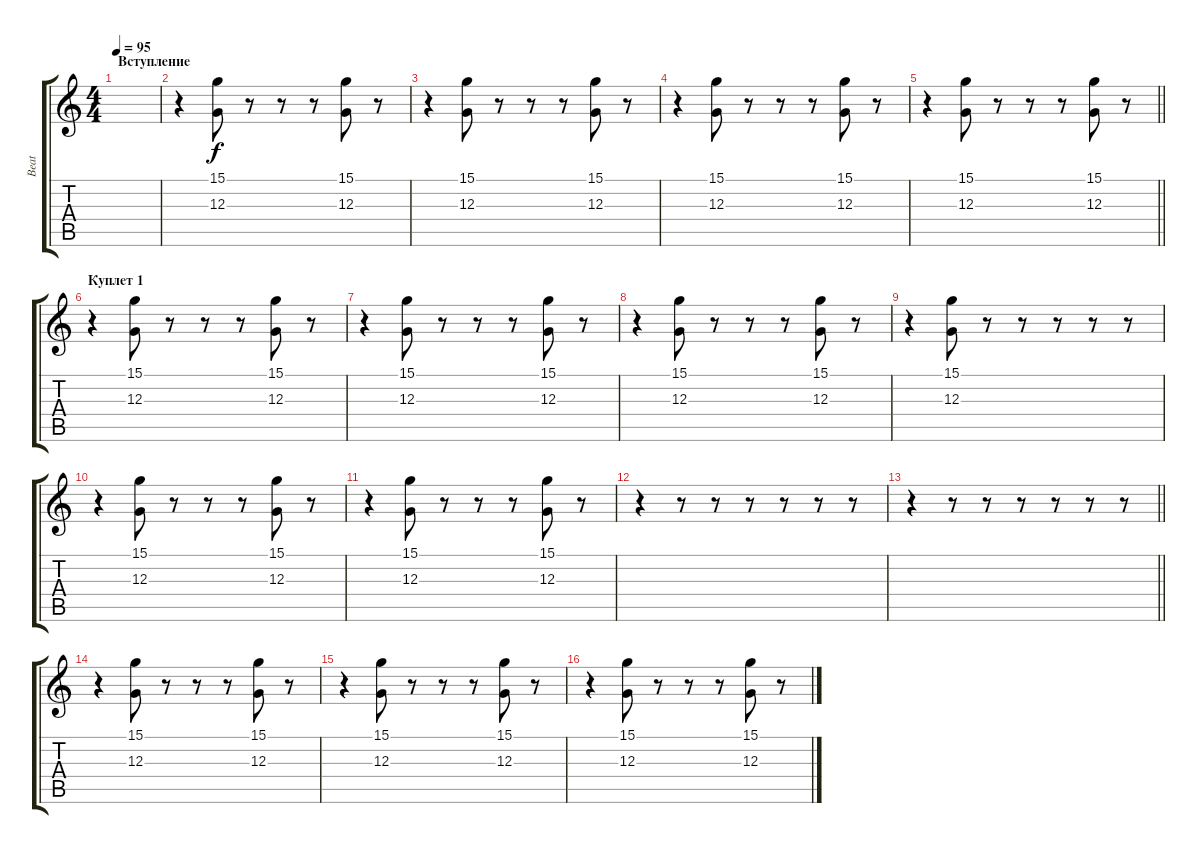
\track ("Beat" "Beat") {instrument steeldrums}
\staff {score tabs}
\tuning (E4 B3 G3 D3 A2 E2) {hide}
\ts (4 4)
\section ("" "Вступление")
\tempo 95
\clef g2
\ks c
|
r.4 (15.1 12.3).8 r.8 r.8 r.8 (15.1 12.3).8 r.8 |
r.4 (15.1 12.3).8 r.8 r.8 r.8 (15.1 12.3).8 r.8 |
r.4 (15.1 12.3).8 r.8 r.8 r.8 (15.1 12.3).8 r.8 |
\barLineRight lightlight
r.4 (15.1 12.3).8 r.8 r.8 r.8 (15.1 12.3).8 r.8 |
\section ("" "Куплет 1")
r.4 (15.1 12.3).8 r.8 r.8 r.8 (15.1 12.3).8 r.8 |
r.4 (15.1 12.3).8 r.8 r.8 r.8 (15.1 12.3).8 r.8 |
r.4 (15.1 12.3).8 r.8 r.8 r.8 (15.1 12.3).8 r.8 |
r.4 (15.1 12.3).8 r.8 r.8 r.8 r.8 r.8 |
r.4 (15.1 12.3).8 r.8 r.8 r.8 (15.1 12.3).8 r.8 |
r.4 (15.1 12.3).8 r.8 r.8 r.8 (15.1 12.3).8 r.8 |
r.4 r.8 r.8 r.8 r.8 r.8 r.8 |
\barLineRight lightlight
r.4 r.8 r.8 r.8 r.8 r.8 r.8 |
\section ("" "")
r.4 (15.1 12.3).8 r.8 r.8 r.8 (15.1 12.3).8 r.8 |
r.4 (15.1 12.3).8 r.8 r.8 r.8 (15.1 12.3).8 r.8 |
r.4 (15.1 12.3).8 r.8 r.8 r.8 (15.1 12.3).8 r.8
